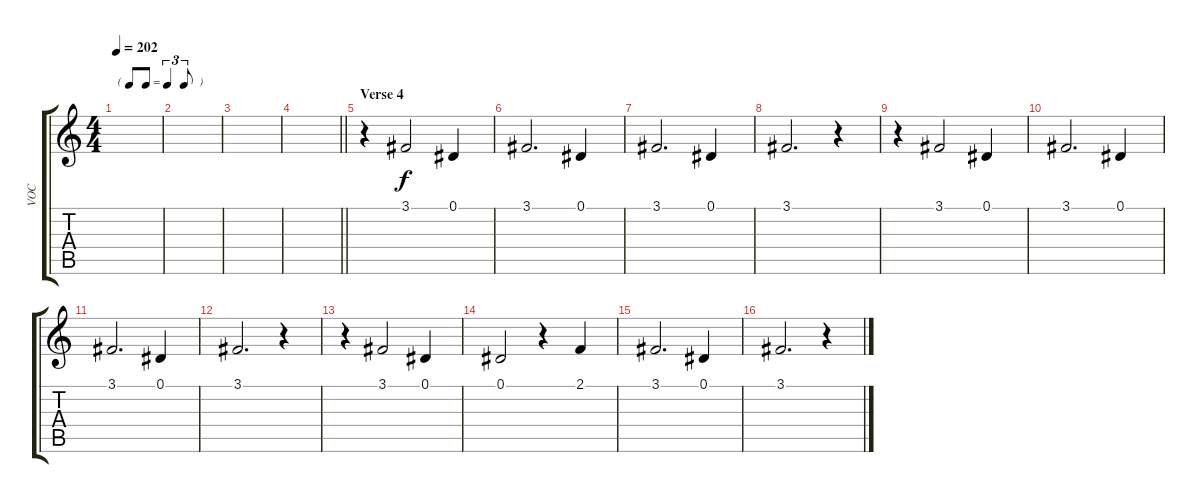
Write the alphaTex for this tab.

\track ("VOC" "VOC") {instrument clarinet}
\staff {score tabs}
\tuning (Eb4 Bb3 Gb3 Db3 Ab2 Eb2) {hide}
\ts (4 4)
\tf triplet8th
\tempo 202
\clef g2
\ks c
|
|
|
\barLineRight lightlight
|
\section ("" "Verse 4")
r.4 3.1.2 0.1.4 |
3.1.2{d} 0.1.4 |
3.1.2{d} 0.1.4 |
3.1.2{d} r.4 |
r.4 3.1.2 0.1.4 |
3.1.2{d} 0.1.4 |
3.1.2{d} 0.1.4 |
3.1.2{d} r.4 |
r.4 3.1.2 0.1.4 |
0.1.2 r.4 2.1.4 |
3.1.2{d} 0.1.4 |
3.1.2{d} r.4
